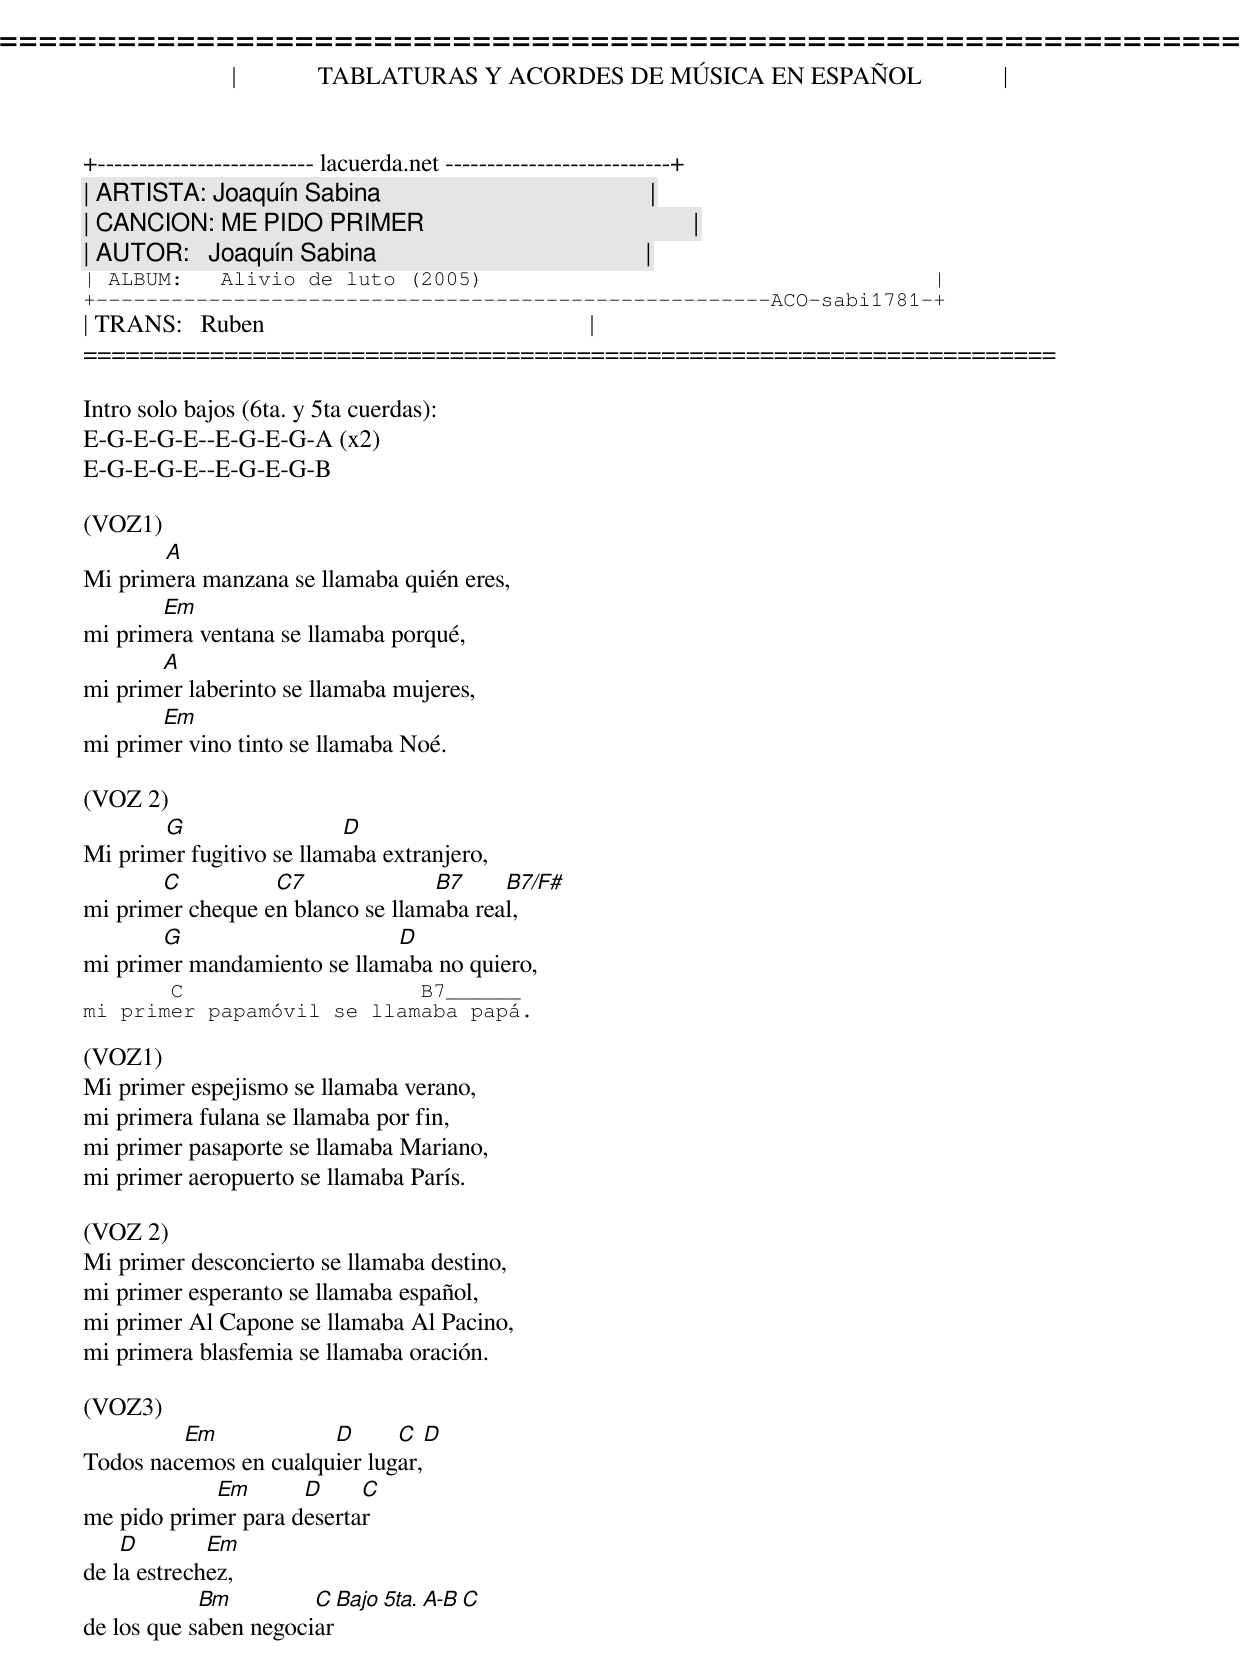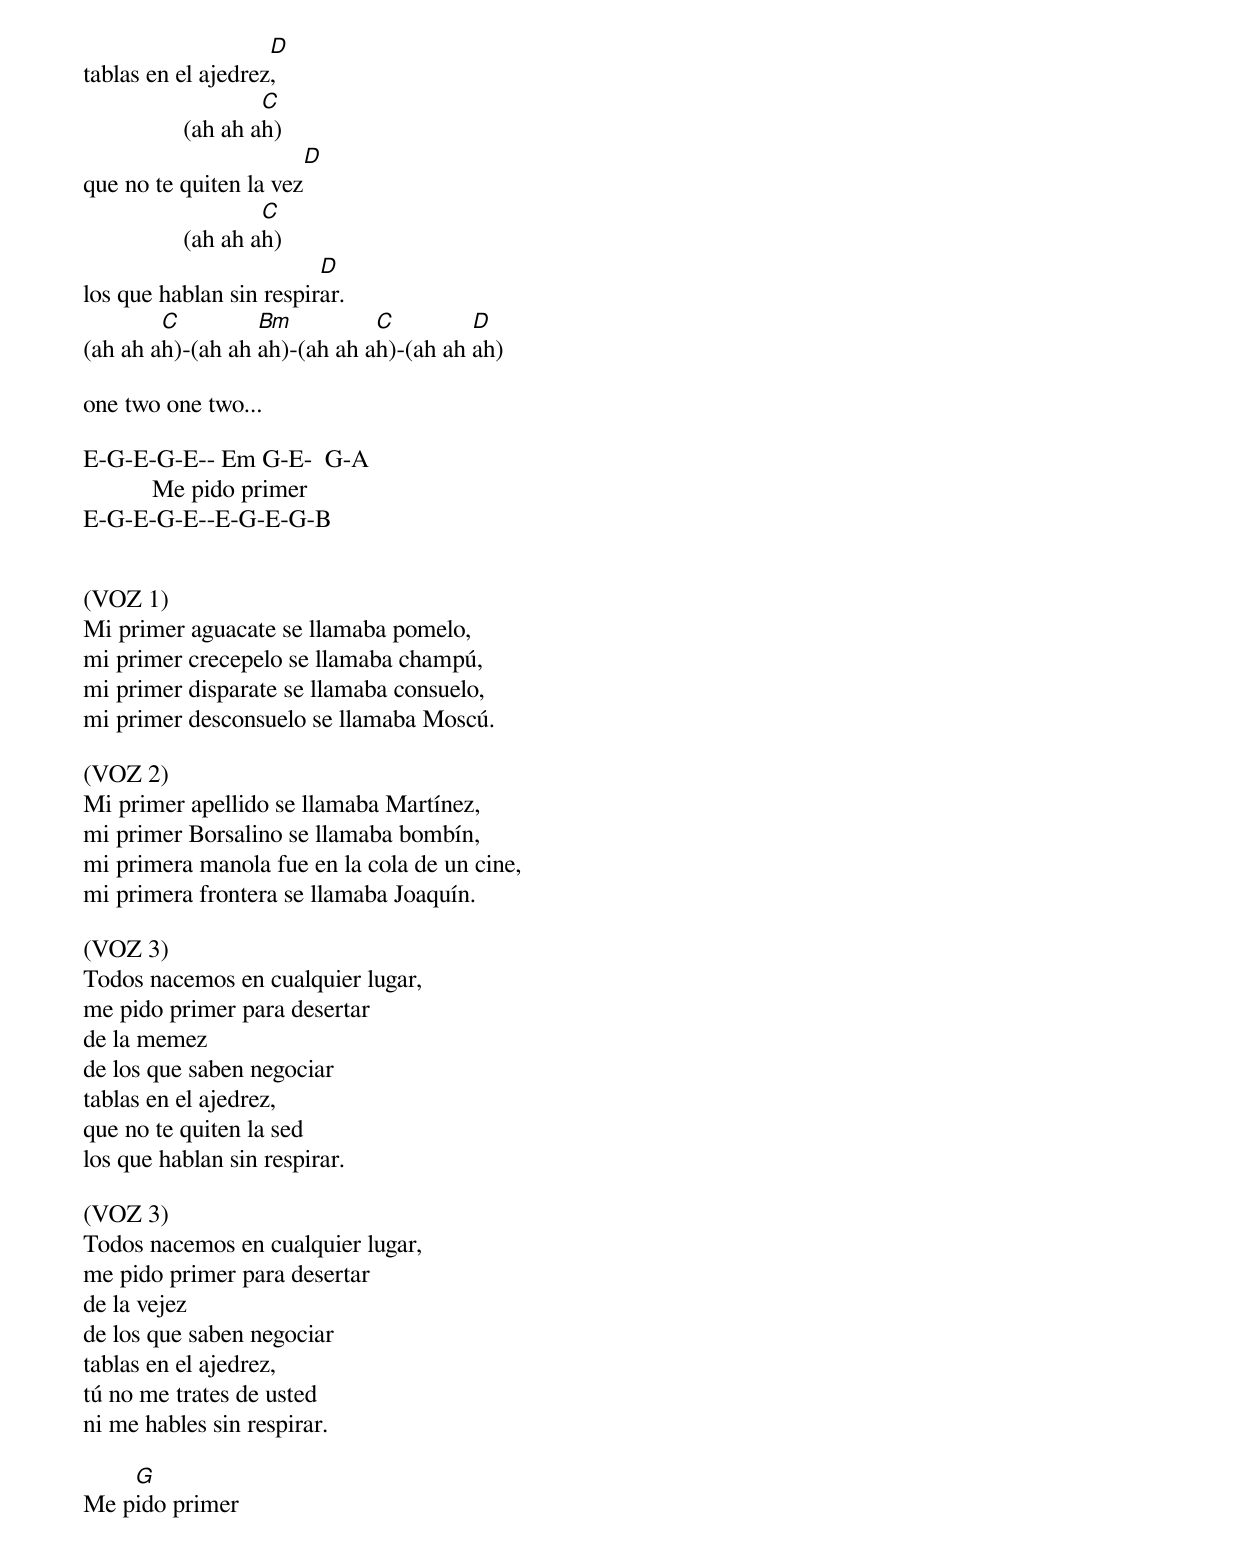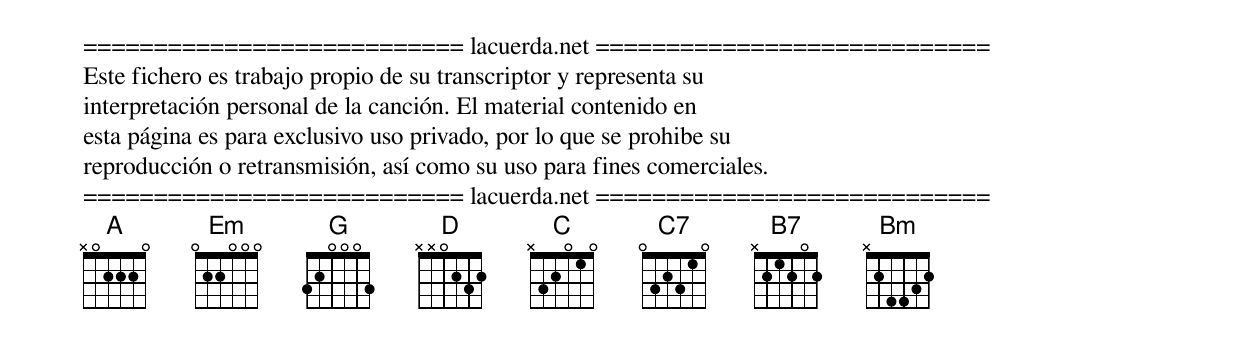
=====================================================================
|             TABLATURAS Y ACORDES DE MÚSICA EN ESPAÑOL             |
+-------------------------- lacuerda.net ---------------------------+
| ARTISTA: Joaquín Sabina                                           |
| CANCION: ME PIDO PRIMER                                           |
| AUTOR:   Joaquín Sabina                                           |
| ALBUM:   Alivio de luto (2005)                                    |
+------------------------------------------------------ACO-sabi1781-+
| TRANS:   Ruben                                                    |
=====================================================================

Intro solo bajos (6ta. y 5ta cuerdas):
E-G-E-G-E--E-G-E-G-A (x2)
E-G-E-G-E--E-G-E-G-B

(VOZ1)
       A
Mi primera manzana se llamaba quién eres,
       Em
mi primera ventana se llamaba porqué,
       A
mi primer laberinto se llamaba mujeres,
       Em
mi primer vino tinto se llamaba Noé.

(VOZ 2)
       G                  D
Mi primer fugitivo se llamaba extranjero,
       C          C7              B7     B7/F#
mi primer cheque en blanco se llamaba real,
       G                     D
mi primer mandamiento se llamaba no quiero,
       C                   B7______
mi primer papamóvil se llamaba papá.

(VOZ1)
Mi primer espejismo se llamaba verano,
mi primera fulana se llamaba por fin,
mi primer pasaporte se llamaba Mariano,
mi primer aeropuerto se llamaba París.

(VOZ 2)
Mi primer desconcierto se llamaba destino,
mi primer esperanto se llamaba español,
mi primer Al Capone se llamaba Al Pacino,
mi primera blasfemia se llamaba oración.

(VOZ3)
         Em            D      C   D
Todos nacemos en cualquier lugar,
            Em       D     C
me pido primer para desertar
    D        Em
de la estrechez,
            Bm         C  Bajo 5ta. A-B C
de los que saben negociar
                    D
tablas en el ajedrez,
                        C
                (ah ah ah)
                       D
que no te quiten la vez
                        C
                (ah ah ah)
                         D
los que hablan sin respirar.
        C         Bm          C         D
(ah ah ah)-(ah ah ah)-(ah ah ah)-(ah ah ah)

one two one two...

E-G-E-G-E-- Em G-E-  G-A
           Me pido primer
E-G-E-G-E--E-G-E-G-B


(VOZ 1)
Mi primer aguacate se llamaba pomelo,
mi primer crecepelo se llamaba champú,
mi primer disparate se llamaba consuelo,
mi primer desconsuelo se llamaba Moscú.

(VOZ 2)
Mi primer apellido se llamaba Martínez,
mi primer Borsalino se llamaba bombín,
mi primera manola fue en la cola de un cine,
mi primera frontera se llamaba Joaquín.

(VOZ 3)
Todos nacemos en cualquier lugar,
me pido primer para desertar
de la memez
de los que saben negociar
tablas en el ajedrez,
que no te quiten la sed
los que hablan sin respirar.

(VOZ 3)
Todos nacemos en cualquier lugar,
me pido primer para desertar
de la vejez
de los que saben negociar
tablas en el ajedrez,
tú no me trates de usted
ni me hables sin respirar.

    G
Me pido primer


=========================== lacuerda.net ============================
Este fichero es trabajo propio de su transcriptor y representa su
interpretación personal de la canción. El material contenido en
esta página es para exclusivo uso privado, por lo que se prohibe su
reproducción o retransmisión, así como su uso para fines comerciales.
=========================== lacuerda.net ============================
